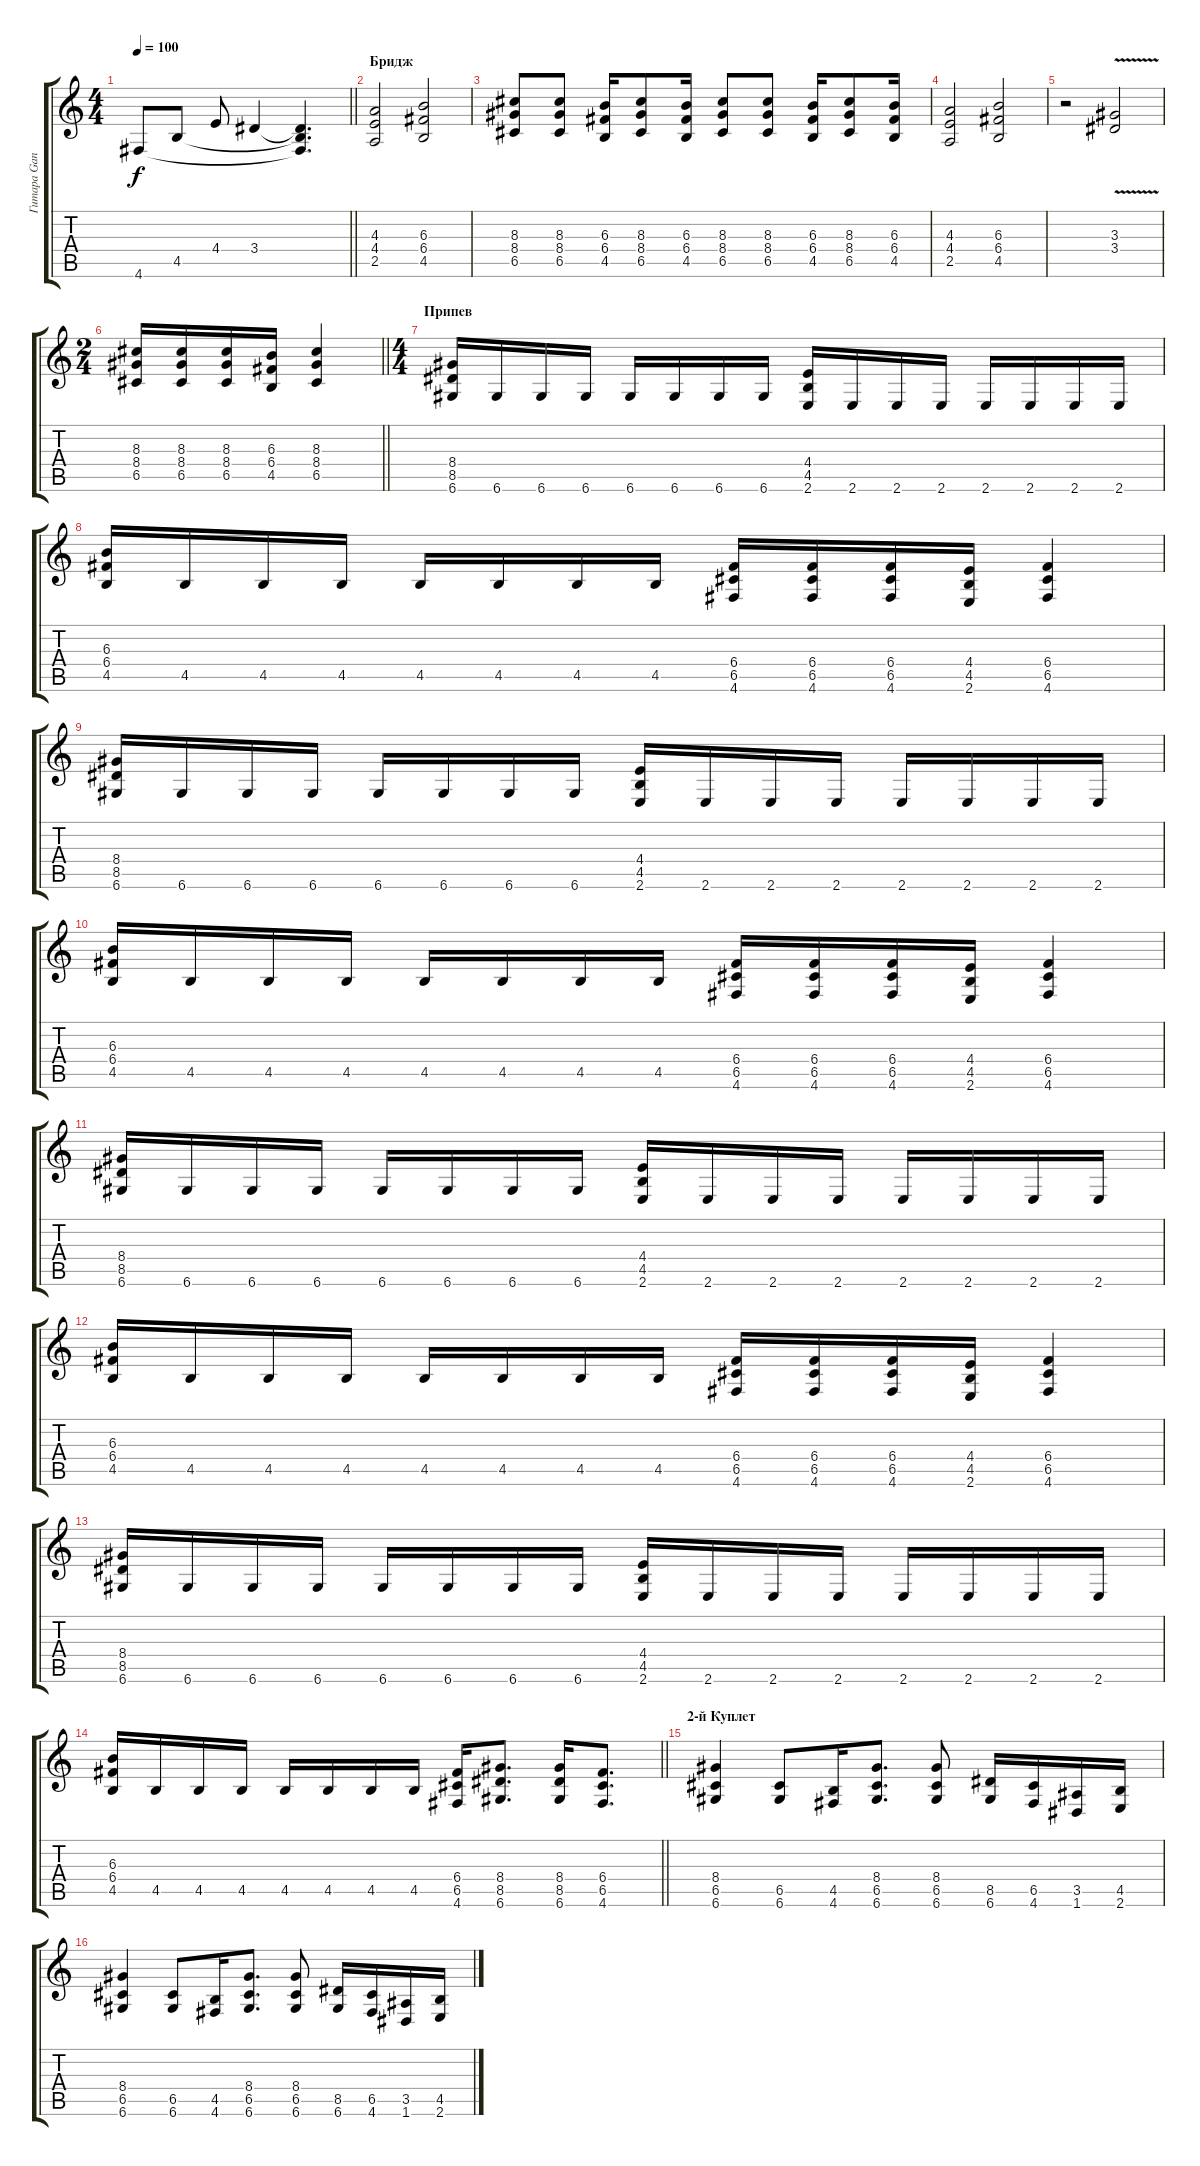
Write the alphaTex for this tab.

\track ("Гитара Gang" "Гитара Gan") {instrument distortionguitar}
\staff {score tabs}
\tuning (D4 A3 F3 C3 G2 D2) {hide}
\ts (4 4)
\tempo 100
\clef g2
\barLineRight lightlight
\ks c
4.6.8{dy f} 4.5.8 4.4.8 3.4.4 (3.4{t} 4.5{t} 4.6{t}).4{d} |
\section ("" "Бридж")
(4.3 4.4 2.5).2{instrument distortionguitar} (6.3 6.4 4.5).2 |
(8.3 8.4 6.5).8 (8.3 8.4 6.5).8 (6.3 6.4 4.5).16 (8.3 8.4 6.5).8 (6.3 6.4 4.5).16 (8.3 8.4 6.5).8 (8.3 8.4 6.5).8 (6.3 6.4 4.5).16 (8.3 8.4 6.5).8 (6.3 6.4 4.5).16 |
(4.3 4.4 2.5).2 (6.3 6.4 4.5).2 |
r.2 (3.3{v} 3.4{v}).2 |
\ts (2 4)
\barLineRight lightlight
(8.3 8.4 6.5).16 (8.3 8.4 6.5).16 (8.3 8.4 6.5).16 (6.3 6.4 4.5).16 (8.3 8.4 6.5).4 |
\ts (4 4)
\section ("" "Припев")
(8.4 8.5 6.6).16 6.6.16 6.6.16 6.6.16 6.6.16 6.6.16 6.6.16 6.6.16 (4.4 4.5 2.6).16 2.6.16 2.6.16 2.6.16 2.6.16 2.6.16 2.6.16 2.6.16 |
(6.3 6.4 4.5).16 4.5.16 4.5.16 4.5.16 4.5.16 4.5.16 4.5.16 4.5.16 (6.4 6.5 4.6).16 (6.4 6.5 4.6).16 (6.4 6.5 4.6).16 (4.4 4.5 2.6).16 (6.4 6.5 4.6).4 |
(8.4 8.5 6.6).16 6.6.16 6.6.16 6.6.16 6.6.16 6.6.16 6.6.16 6.6.16 (4.4 4.5 2.6).16 2.6.16 2.6.16 2.6.16 2.6.16 2.6.16 2.6.16 2.6.16 |
(6.3 6.4 4.5).16 4.5.16 4.5.16 4.5.16 4.5.16 4.5.16 4.5.16 4.5.16 (6.4 6.5 4.6).16 (6.4 6.5 4.6).16 (6.4 6.5 4.6).16 (4.4 4.5 2.6).16 (6.4 6.5 4.6).4 |
(8.4 8.5 6.6).16 6.6.16 6.6.16 6.6.16 6.6.16 6.6.16 6.6.16 6.6.16 (4.4 4.5 2.6).16 2.6.16 2.6.16 2.6.16 2.6.16 2.6.16 2.6.16 2.6.16 |
(6.3 6.4 4.5).16 4.5.16 4.5.16 4.5.16 4.5.16 4.5.16 4.5.16 4.5.16 (6.4 6.5 4.6).16 (6.4 6.5 4.6).16 (6.4 6.5 4.6).16 (4.4 4.5 2.6).16 (6.4 6.5 4.6).4 |
(8.4 8.5 6.6).16 6.6.16 6.6.16 6.6.16 6.6.16 6.6.16 6.6.16 6.6.16 (4.4 4.5 2.6).16 2.6.16 2.6.16 2.6.16 2.6.16 2.6.16 2.6.16 2.6.16 |
\barLineRight lightlight
(6.3 6.4 4.5).16 4.5.16 4.5.16 4.5.16 4.5.16 4.5.16 4.5.16 4.5.16 (6.4 6.5 4.6).16 (8.4 8.5 6.6).8{d} (8.4 8.5 6.6).16 (6.4 6.5 4.6).8{d} |
\section ("" "2-й Куплет")
(8.4 6.5 6.6).4 (6.5 6.6).8 (4.5 4.6).16 (8.4 6.5 6.6).8{d} (8.4 6.5 6.6).8 (8.5 6.6).16 (6.5 4.6).16 (3.5 1.6).16 (4.5 2.6).16 |
(8.4 6.5 6.6).4 (6.5 6.6).8 (4.5 4.6).16 (8.4 6.5 6.6).8{d} (8.4 6.5 6.6).8 (8.5 6.6).16 (6.5 4.6).16 (3.5 1.6).16 (4.5 2.6).16
